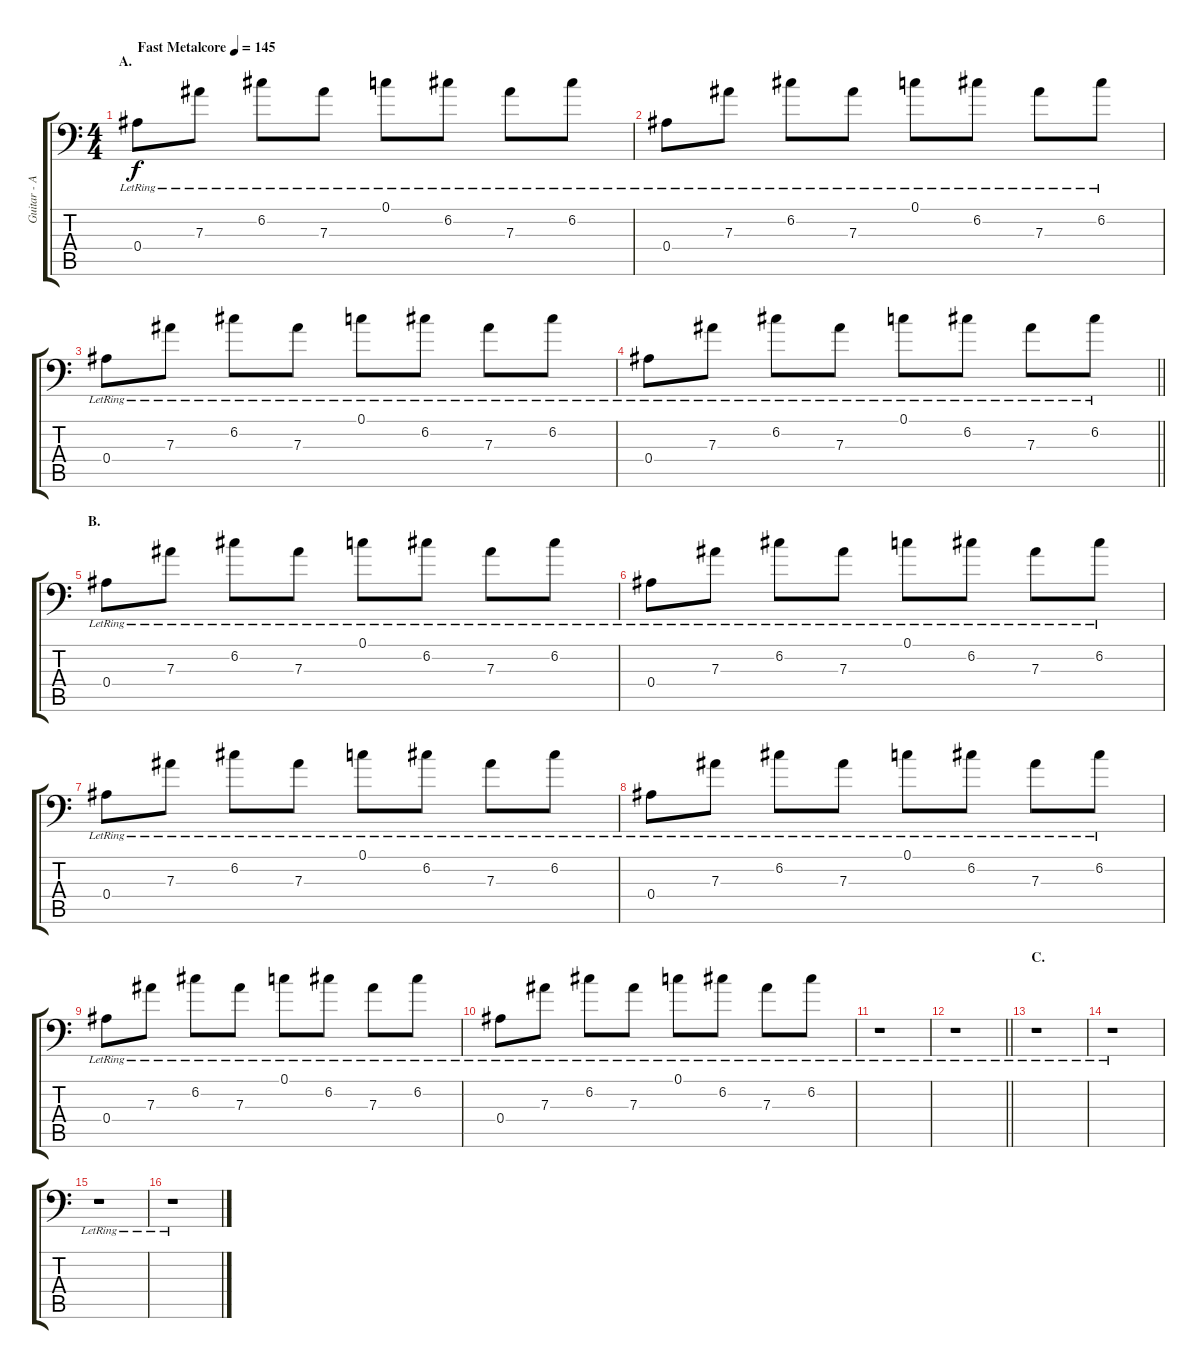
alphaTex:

\track ("Guitar - Aux. Gtr." "Guitar - A") {instrument acousticguitarsteel}
\staff {score tabs}
\tuning (C4 G3 Eb3 Bb2 F2 Bb1) {hide}
\ts (4 4)
\section ("" "A.")
\tempo (145 "Fast Metalcore")
\clef f4
\ks c
0.4{lr}.8{dy f volume 2 instrument acousticguitarsteel} 7.3{lr}.8 6.2{lr}.8{volume 12} 7.3{lr}.8 0.1{lr}.8 6.2{lr}.8 7.3{lr}.8 6.2{lr}.8 |
0.4{lr}.8 7.3{lr}.8 6.2{lr}.8 7.3{lr}.8 0.1{lr}.8 6.2{lr}.8 7.3{lr}.8 6.2{lr}.8 |
0.4{lr}.8 7.3{lr}.8 6.2{lr}.8 7.3{lr}.8 0.1{lr}.8 6.2{lr}.8 7.3{lr}.8 6.2{lr}.8 |
\barLineRight lightlight
0.4{lr}.8 7.3{lr}.8 6.2{lr}.8 7.3{lr}.8 0.1{lr}.8 6.2{lr}.8 7.3{lr}.8 6.2{lr}.8 |
\section ("" "B.")
0.4{lr}.8 7.3{lr}.8 6.2{lr}.8 7.3{lr}.8 0.1{lr}.8 6.2{lr}.8 7.3{lr}.8 6.2{lr}.8 |
0.4{lr}.8 7.3{lr}.8 6.2{lr}.8 7.3{lr}.8 0.1{lr}.8 6.2{lr}.8 7.3{lr}.8 6.2{lr}.8 |
0.4{lr}.8 7.3{lr}.8 6.2{lr}.8 7.3{lr}.8 0.1{lr}.8 6.2{lr}.8 7.3{lr}.8 6.2{lr}.8 |
0.4{lr}.8 7.3{lr}.8 6.2{lr}.8 7.3{lr}.8 0.1{lr}.8 6.2{lr}.8 7.3{lr}.8 6.2{lr}.8 |
0.4{lr}.8 7.3{lr}.8 6.2{lr}.8 7.3{lr}.8 0.1{lr}.8 6.2{lr}.8 7.3{lr}.8 6.2{lr}.8 |
0.4{lr}.8 7.3{lr}.8 6.2{lr}.8 7.3{lr}.8 0.1{lr}.8 6.2{lr}.8 7.3{lr}.8 6.2{lr}.8 |
r.1 |
\barLineRight lightlight
r.1 |
\section ("" "C.")
r.1 |
r.1 |
r.1 |
r.1
